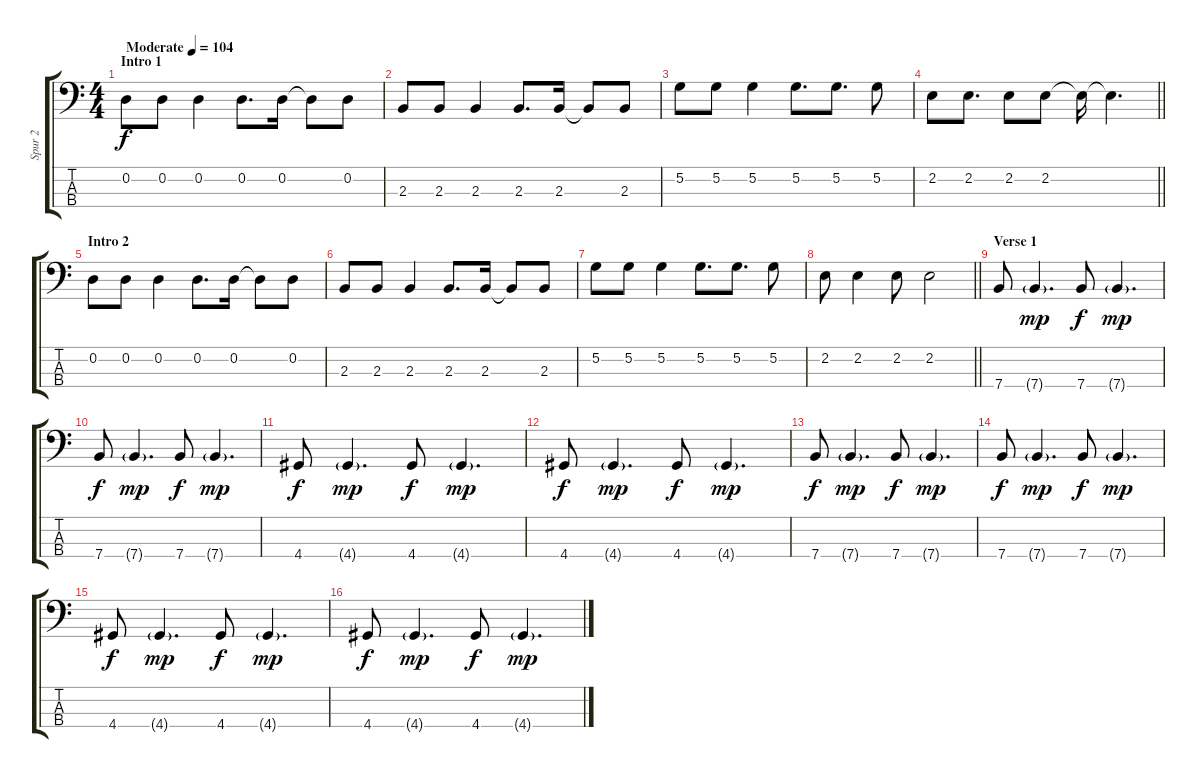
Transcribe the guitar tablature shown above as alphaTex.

\track ("Spur 2" "Spur 2") {instrument electricbassfinger}
\staff {score tabs}
\tuning (G2 D2 A1 E1) {hide}
\ts (4 4)
\section ("" "Intro 1")
\tempo (104 "Moderate")
\clef f4
\ks c
0.2.8{dy f instrument electricbassfinger} 0.2.8 0.2.4 0.2.8{d} 0.2.16 0.2{t}.8 0.2.8 |
2.3.8 2.3.8 2.3.4 2.3.8{d} 2.3.16 2.3{t}.8 2.3.8 |
5.2.8 5.2.8 5.2.4 5.2.8{d} 5.2.8{d} 5.2.8 |
\barLineRight lightlight
2.2.8 2.2.8{d} 2.2.8 2.2.8 2.2{t}.16 2.2{t}.4{d} |
\section ("" "Intro 2")
0.2.8 0.2.8 0.2.4 0.2.8{d} 0.2.16 0.2{t}.8 0.2.8 |
2.3.8 2.3.8 2.3.4 2.3.8{d} 2.3.16 2.3{t}.8 2.3.8 |
5.2.8 5.2.8 5.2.4 5.2.8{d} 5.2.8{d} 5.2.8 |
\barLineRight lightlight
2.2.8 2.2.4 2.2.8 2.2.2 |
\section ("" "Verse 1")
7.4.8 7.4{g}.4{d dy mp} 7.4.8{dy f} 7.4{g}.4{d dy mp} |
7.4.8{dy f} 7.4{g}.4{d dy mp} 7.4.8{dy f} 7.4{g}.4{d dy mp} |
4.4.8{dy f} 4.4{g}.4{d dy mp} 4.4.8{dy f} 4.4{g}.4{d dy mp} |
4.4.8{dy f} 4.4{g}.4{d dy mp} 4.4.8{dy f} 4.4{g}.4{d dy mp} |
7.4.8{dy f} 7.4{g}.4{d dy mp} 7.4.8{dy f} 7.4{g}.4{d dy mp} |
7.4.8{dy f} 7.4{g}.4{d dy mp} 7.4.8{dy f} 7.4{g}.4{d dy mp} |
4.4.8{dy f} 4.4{g}.4{d dy mp} 4.4.8{dy f} 4.4{g}.4{d dy mp} |
4.4.8{dy f} 4.4{g}.4{d dy mp} 4.4.8{dy f} 4.4{g}.4{d dy mp}
